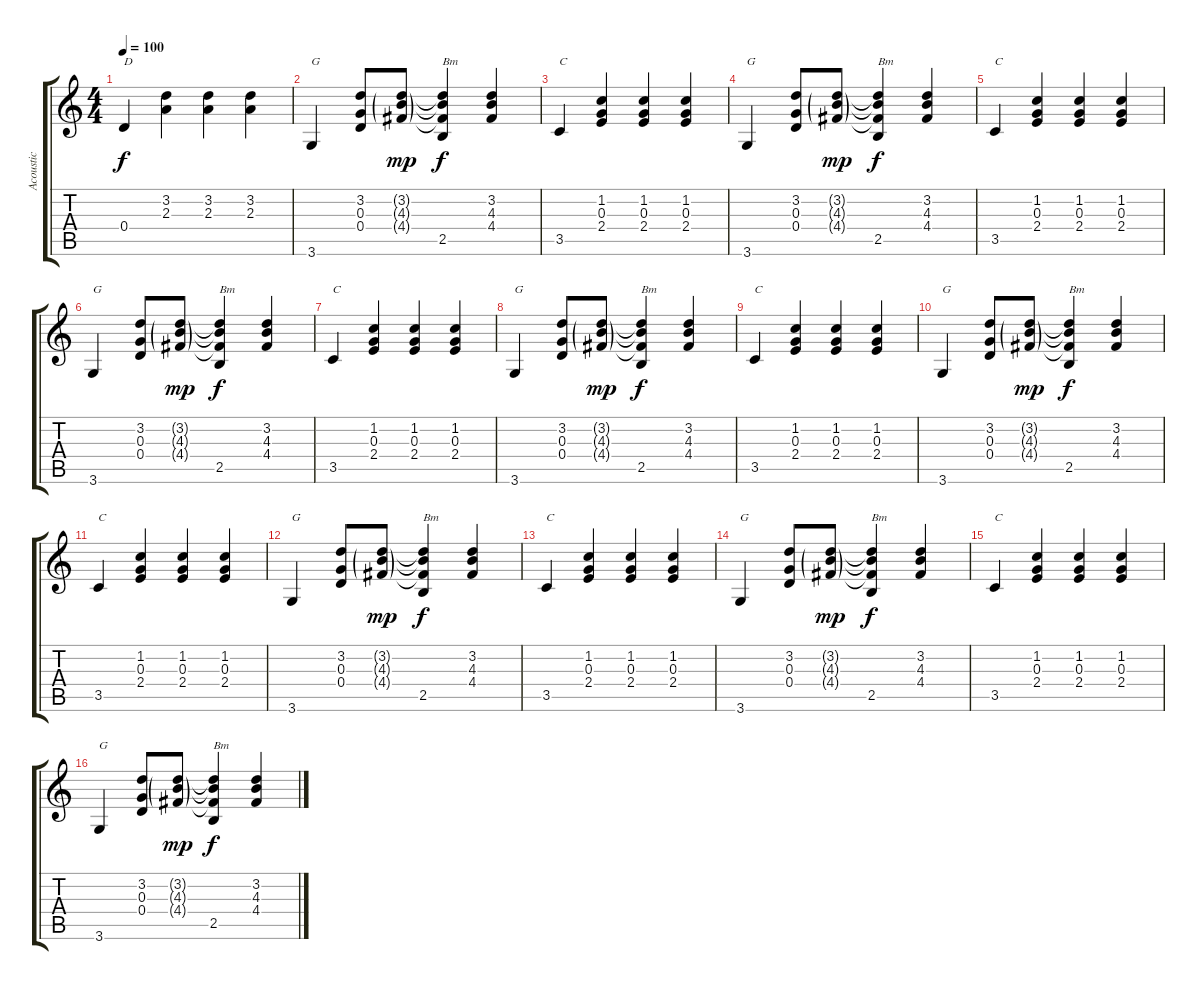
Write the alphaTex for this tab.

\track ("Acoustic" "Acoustic") {instrument acousticguitarsteel}
\staff {score tabs}
\tuning (E4 B3 G3 D3 A2 E2) {hide}
\ts (4 4)
\tempo 100
\clef g2
\ks c
0.4.4{txt "D" dy f} (3.2 2.3).4 (3.2 2.3).4 (3.2 2.3).4 |
3.6.4{txt "G"} (3.2 0.3 0.4).8 (3.2{g} 4.3{g} 4.4{g}).8{dy mp} (3.2{t} 4.3{t} 4.4{t} 2.5).4{txt "Bm" dy f} (3.2 4.3 4.4).4 |
3.5.4{txt "C"} (1.2 0.3 2.4).4 (1.2 0.3 2.4).4 (1.2 0.3 2.4).4 |
3.6.4{txt "G"} (3.2 0.3 0.4).8 (3.2{g} 4.3{g} 4.4{g}).8{dy mp} (3.2{t} 4.3{t} 4.4{t} 2.5).4{txt "Bm" dy f} (3.2 4.3 4.4).4 |
3.5.4{txt "C"} (1.2 0.3 2.4).4 (1.2 0.3 2.4).4 (1.2 0.3 2.4).4 |
3.6.4{txt "G"} (3.2 0.3 0.4).8 (3.2{g} 4.3{g} 4.4{g}).8{dy mp} (3.2{t} 4.3{t} 4.4{t} 2.5).4{txt "Bm" dy f} (3.2 4.3 4.4).4 |
3.5.4{txt "C"} (1.2 0.3 2.4).4 (1.2 0.3 2.4).4 (1.2 0.3 2.4).4 |
3.6.4{txt "G"} (3.2 0.3 0.4).8 (3.2{g} 4.3{g} 4.4{g}).8{dy mp} (3.2{t} 4.3{t} 4.4{t} 2.5).4{txt "Bm" dy f} (3.2 4.3 4.4).4 |
3.5.4{txt "C"} (1.2 0.3 2.4).4 (1.2 0.3 2.4).4 (1.2 0.3 2.4).4 |
3.6.4{txt "G"} (3.2 0.3 0.4).8 (3.2{g} 4.3{g} 4.4{g}).8{dy mp} (3.2{t} 4.3{t} 4.4{t} 2.5).4{txt "Bm" dy f} (3.2 4.3 4.4).4 |
3.5.4{txt "C"} (1.2 0.3 2.4).4 (1.2 0.3 2.4).4 (1.2 0.3 2.4).4 |
3.6.4{txt "G"} (3.2 0.3 0.4).8 (3.2{g} 4.3{g} 4.4{g}).8{dy mp} (3.2{t} 4.3{t} 4.4{t} 2.5).4{txt "Bm" dy f} (3.2 4.3 4.4).4 |
3.5.4{txt "C"} (1.2 0.3 2.4).4 (1.2 0.3 2.4).4 (1.2 0.3 2.4).4 |
3.6.4{txt "G"} (3.2 0.3 0.4).8 (3.2{g} 4.3{g} 4.4{g}).8{dy mp} (3.2{t} 4.3{t} 4.4{t} 2.5).4{txt "Bm" dy f} (3.2 4.3 4.4).4 |
3.5.4{txt "C"} (1.2 0.3 2.4).4 (1.2 0.3 2.4).4 (1.2 0.3 2.4).4 |
3.6.4{txt "G"} (3.2 0.3 0.4).8 (3.2{g} 4.3{g} 4.4{g}).8{dy mp} (3.2{t} 4.3{t} 4.4{t} 2.5).4{txt "Bm" dy f} (3.2 4.3 4.4).4
